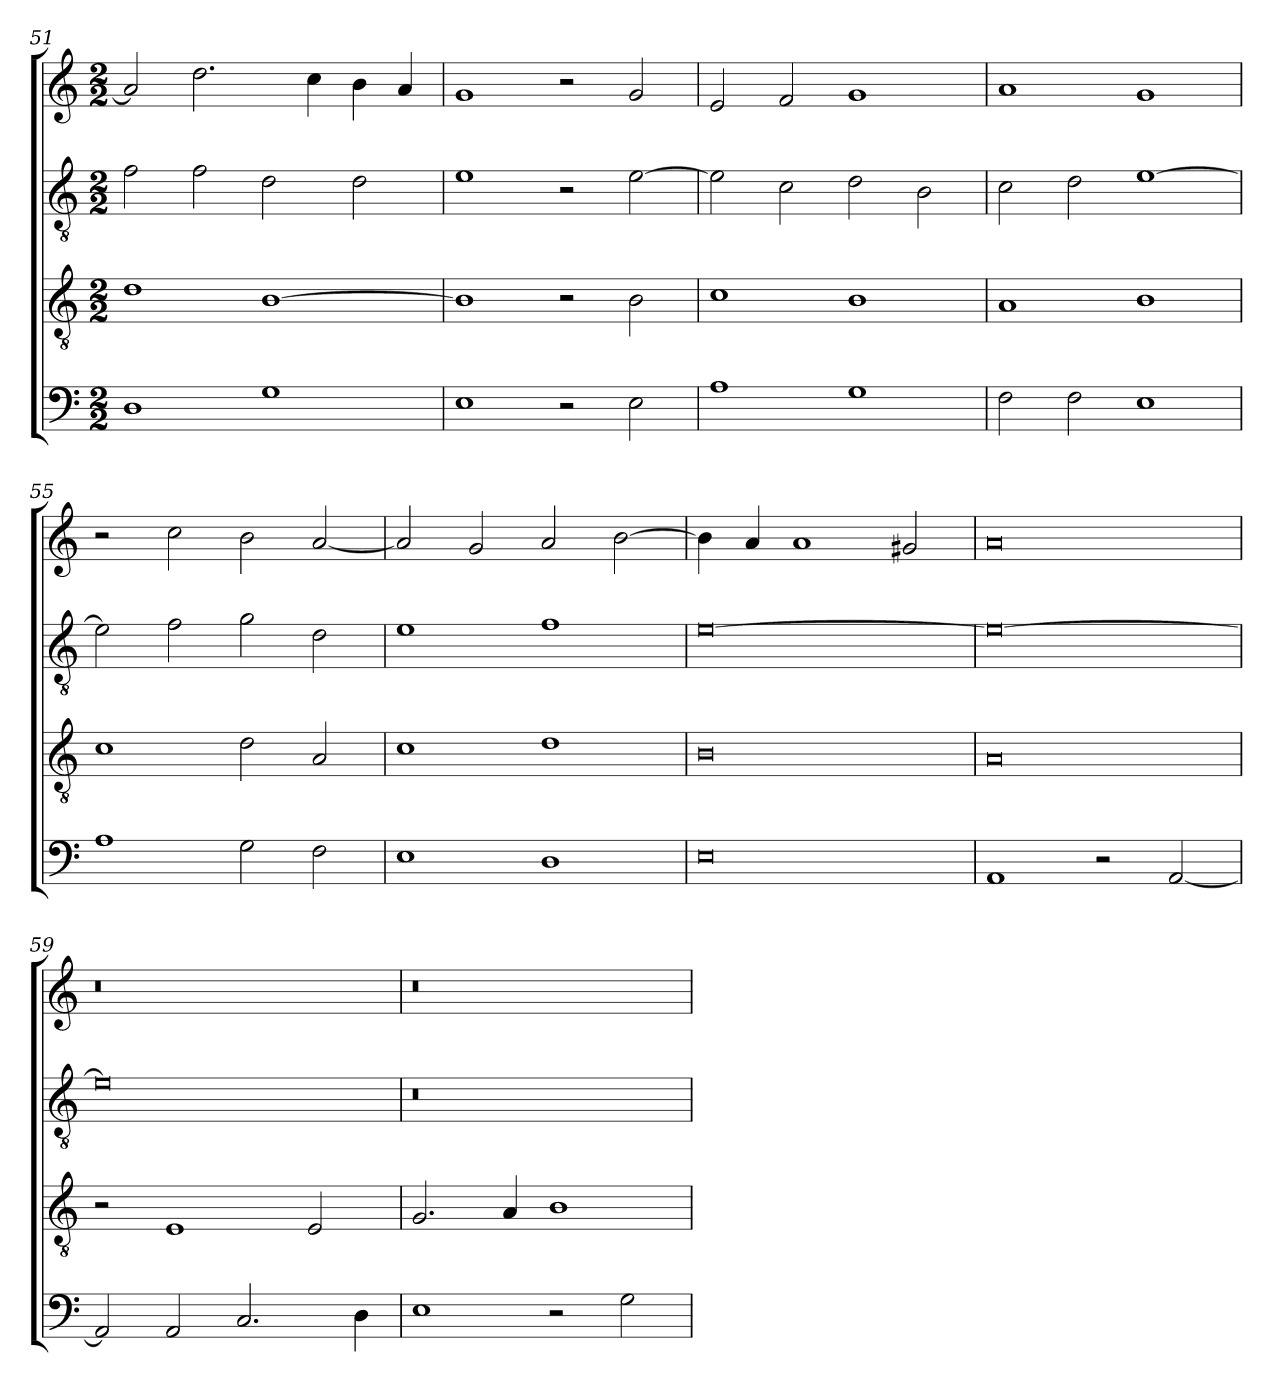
**kern	**kern	**kern	**kern
*part4	*part3	*part2	*part1
*staff4	*staff3	*staff2	*staff1
*clefF4	*clefGv2	*clefGv2	*clefG2
*k[]	*k[]	*k[]	*k[]
*M2/2	*M2/2	*M2/2	*M2/2
=51	=51	=51	=51
1D	1d	2f\	2a/]
.	.	2f\	2.dd\
1G	[1B	2d\	.
.	.	.	4cc\
.	.	2d\	4b\
.	.	.	4a/
=52	=52	=52	=52
1E	1B]	1e	1g
2r	2r	2r	2r
2E\	2B\	[2e\	2g/
=53	=53	=53	=53
1A	1c	2e\]	2e/
.	.	2c\	2f/
1G	1B	2d\	1g
.	.	2B\	.
=54	=54	=54	=54
2F\	1A	2c\	1a
2F\	.	2d\	.
1E	1B	[1e	1g
=55	=55	=55	=55
1A	1c	2e\]	2r
.	.	2f\	2cc\
2G\	2d\	2g\	2b\
2F\	2A/	2d\	[2a/
=56	=56	=56	=56
1E	1c	1e	2a/]
.	.	.	2g/
1D	1d	1f	2a/
.	.	.	[2b\
=57	=57	=57	=57
0E	0B	[0e	4b\]
.	.	.	4a/
.	.	.	1a
.	.	.	2g#X/
=58	=58	=58	=58
1AA	0A	0e_	0a
2r	.	.	.
[2AA/	.	.	.
=59	=59	=59	=59
2AA/]	2r	0e]	0r
2AA/	1E	.	.
2.C/	.	.	.
.	2E/	.	.
4D\	.	.	.
=60	=60	=60	=60
1E	2.G/	0r	0r
.	4A/	.	.
2r	1B	.	.
2G\	.	.	.
=	=	=	=
*-	*-	*-	*-
